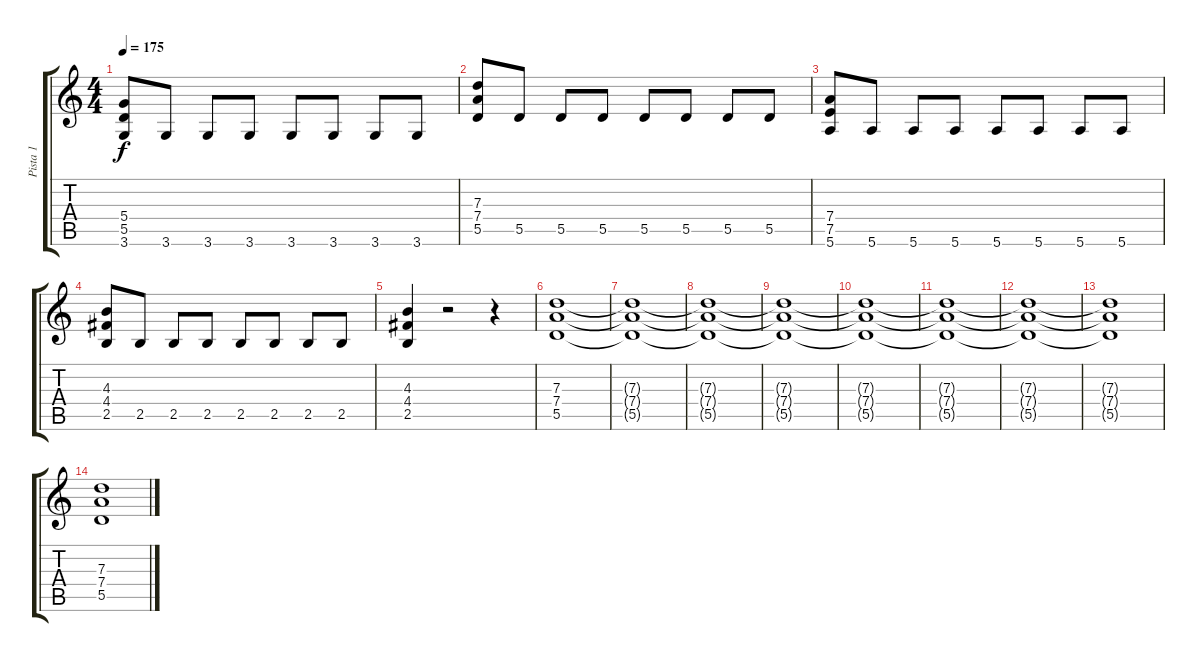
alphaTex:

\track ("Pista 1" "Pista 1") {instrument distortionguitar}
\staff {score tabs}
\tuning (E4 B3 G3 D3 A2 E2) {hide}
\ts (4 4)
\tempo 175
\clef g2
\ks c
(5.4 5.5 3.6).8{dy f} 3.6.8 3.6.8 3.6.8 3.6.8 3.6.8 3.6.8 3.6.8 |
(7.3 7.4 5.5).8 5.5.8 5.5.8 5.5.8 5.5.8 5.5.8 5.5.8 5.5.8 |
(7.4 7.5 5.6).8 5.6.8 5.6.8 5.6.8 5.6.8 5.6.8 5.6.8 5.6.8 |
(4.3 4.4 2.5).8 2.5.8 2.5.8 2.5.8 2.5.8 2.5.8 2.5.8 2.5.8 |
(4.3 4.4 2.5).4 r.2 r.4 |
(7.3 7.4 5.5).1 |
(7.3{t} 7.4{t} 5.5{t}).1 |
(7.3{t} 7.4{t} 5.5{t}).1 |
(7.3{t} 7.4{t} 5.5{t}).1 |
(7.3{t} 7.4{t} 5.5{t}).1 |
(7.3{t} 7.4{t} 5.5{t}).1 |
(7.3{t} 7.4{t} 5.5{t}).1 |
(7.3{t} 7.4{t} 5.5{t}).1 |
(7.3 7.4 5.5).1
